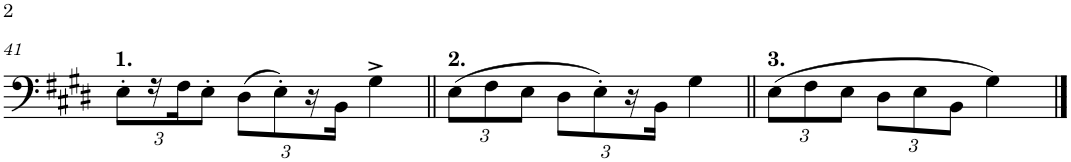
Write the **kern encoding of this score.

**kern
*part1
*staff1
*I"Trombone
*I'Tbn.
!!LO:PB:g=z
*clefF4
*k[f#c#g#d#]
*M3/4
*Xbrackettup
=41
!LO:TX:a:B:t=1.
12E'\L
24r
24F#\L
12E'\J
(12D#\L
12E'\)
24r
24BB\JL
4G#^\
=42||
*k[f#c#g#d#]
*M3/4
!LO:TX:a:B:t=2.
(12E\L
12F#\
12E\J
12D#\L
12E'\)
24r
24BB\JL
4G#\
=43||
*k[f#c#g#d#]
*M3/4
!LO:TX:a:B:t=3.
(12E\L
12F#\
12E\J
12D#\L
12E\
12BB\J
4G#\)
==
*-
